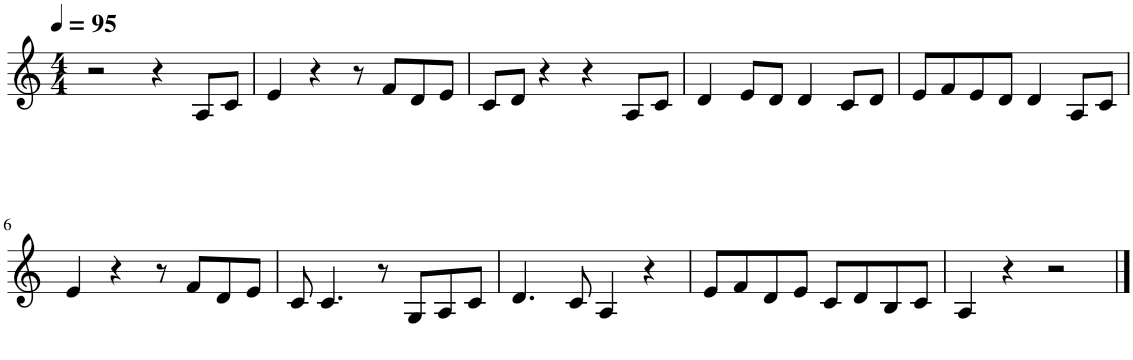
**kern
*part1
*staff1
*I"ピアノ, 088d_Spears_Refrain_m
*clefG2
*k[]
*M4/4
*MM95
=1
2r
4r
8A/L
8c/J
=2
4e/
4r
8r
8f/L
8d/
8e/J
=3
8c/L
8d/J
4r
4r
8A/L
8c/J
=4
4d/
8e/L
8d/J
4d/
8c/L
8d/J
=5
8e/L
8f/
8e/
8d/J
4d/
8A/L
8c/J
!!LO:LB:g=z
=6
4e/
4r
8r
8f/L
8d/
8e/J
=7
8c/
4.c/
8r
8G/L
8A/
8c/J
=8
4.d/
8c/
4A/
4r
=9
8e/L
8f/
8d/
8e/J
8c/L
8d/
8B/
8c/J
=10
4A/
4r
2r
==
*-
